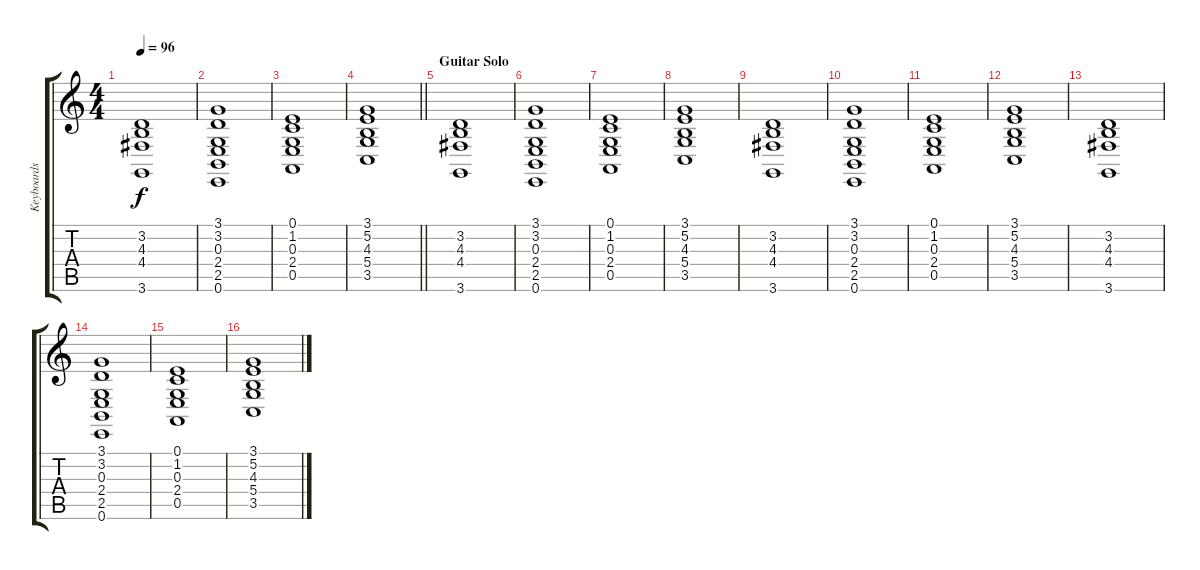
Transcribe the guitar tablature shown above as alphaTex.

\track ("Keyboards" "Keyboards") {instrument choiraahs}
\staff {score tabs}
\tuning (E4 B3 G3 D3 A2 E2) {hide}
\ts (4 4)
\tempo 96
\clef g2
\ks c
(3.2 4.3 4.4 3.6).1{dy f} |
(3.1 3.2 0.3 2.4 2.5 0.6).1 |
(0.1 1.2 0.3 2.4 0.5).1 |
\barLineRight lightlight
(3.1 5.2 4.3 5.4 3.5).1 |
\section ("" "Guitar Solo")
(3.2 4.3 4.4 3.6).1 |
(3.1 3.2 0.3 2.4 2.5 0.6).1 |
(0.1 1.2 0.3 2.4 0.5).1 |
(3.1 5.2 4.3 5.4 3.5).1 |
(3.2 4.3 4.4 3.6).1 |
(3.1 3.2 0.3 2.4 2.5 0.6).1 |
(0.1 1.2 0.3 2.4 0.5).1 |
(3.1 5.2 4.3 5.4 3.5).1 |
(3.2 4.3 4.4 3.6).1 |
(3.1 3.2 0.3 2.4 2.5 0.6).1 |
(0.1 1.2 0.3 2.4 0.5).1 |
(3.1 5.2 4.3 5.4 3.5).1
